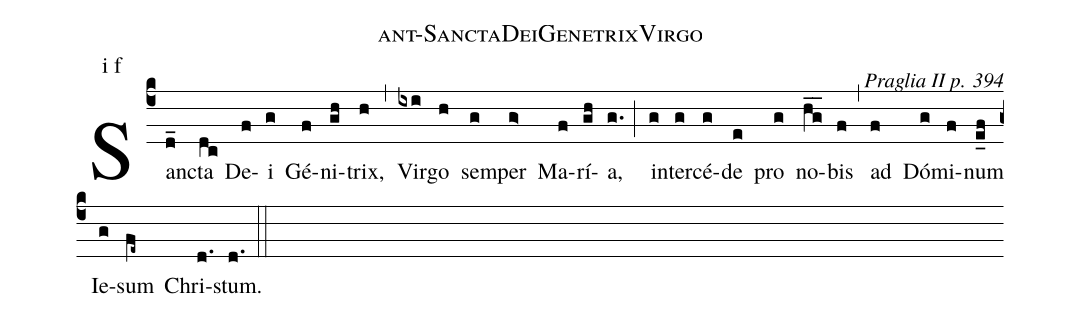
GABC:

name: ant-SanctaDeiGenetrixVirgo;
commentary: Praglia II p. 394;
annotation: i f;
%%
(c4) San(d_)cta(dc) De(f)i(g) Gé(f)ni(gh)trix,(h) (,) Vir(ixi)go(h) sem(g)per(g>) Ma(f)rí(gh)a,(g.) (;) in(g)ter(g)cé(g)de(e) pro(g) no(h_g_)bis(f) (,) ad(f) Dó(g)mi(f)num(e_f) Ie(g)sum(fe~) Chri(d.)stum.(d.) (::)
